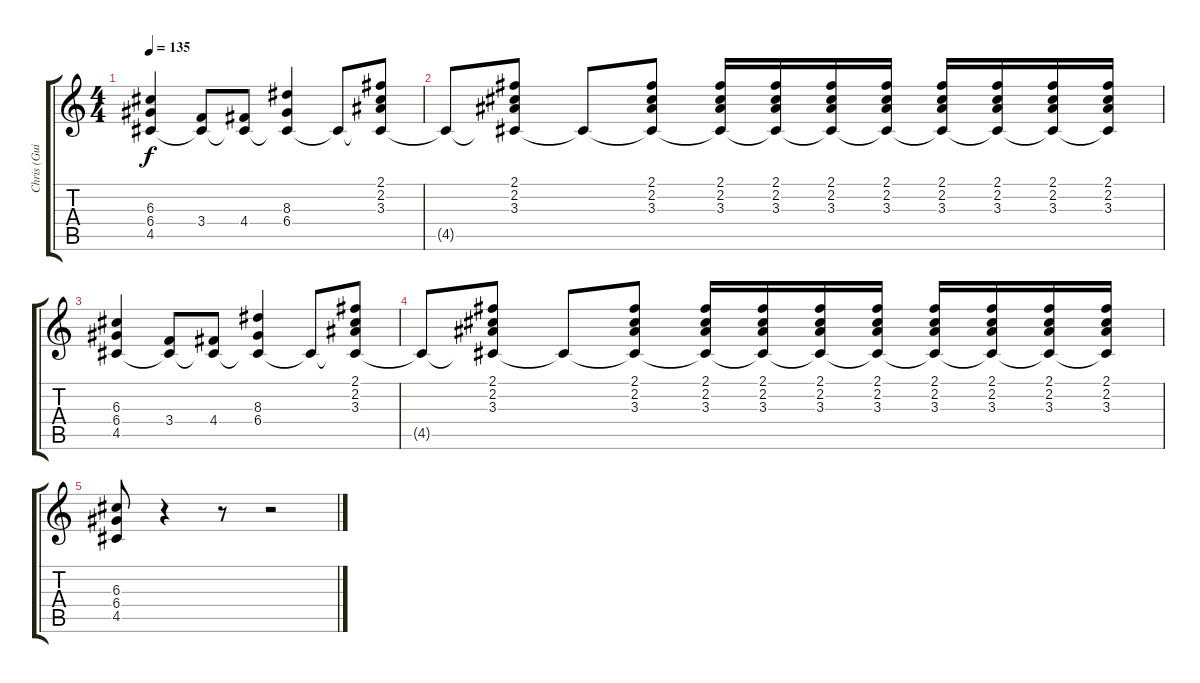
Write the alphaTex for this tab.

\track ("Chris (Guitar)" "Chris (Gui") {instrument electricguitarclean}
\staff {score tabs}
\tuning (E4 B3 G3 D3 A2 E2) {hide}
\ts (4 4)
\tempo 135
\clef g2
\ks c
(6.3 6.4 4.5).4{dy f instrument distortionguitar} (3.4 4.5{t}).8 (4.4 4.5{t}).8 (8.3 6.4 4.5{t}).4 4.5{t}.8 (2.1 2.2 3.3 4.5{t}).8 |
4.5{t}.8{instrument distortionguitar} (2.1 2.2 3.3 4.5{t}).8 4.5{t}.8 (2.1 2.2 3.3 4.5{t}).8 (2.1 2.2 3.3 4.5{t}).16 (2.1 2.2 3.3 4.5{t}).16 (2.1 2.2 3.3 4.5{t}).16 (2.1 2.2 3.3 4.5{t}).16 (2.1 2.2 3.3 4.5{t}).16 (2.1 2.2 3.3 4.5{t}).16 (2.1 2.2 3.3 4.5{t}).16 (2.1 2.2 3.3 4.5{t}).16 |
(6.3 6.4 4.5).4{instrument distortionguitar} (3.4 4.5{t}).8 (4.4 4.5{t}).8 (8.3 6.4 4.5{t}).4 4.5{t}.8 (2.1 2.2 3.3 4.5{t}).8 |
4.5{t}.8{instrument distortionguitar} (2.1 2.2 3.3 4.5{t}).8 4.5{t}.8 (2.1 2.2 3.3 4.5{t}).8 (2.1 2.2 3.3 4.5{t}).16 (2.1 2.2 3.3 4.5{t}).16 (2.1 2.2 3.3 4.5{t}).16 (2.1 2.2 3.3 4.5{t}).16 (2.1 2.2 3.3 4.5{t}).16 (2.1 2.2 3.3 4.5{t}).16 (2.1 2.2 3.3 4.5{t}).16 (2.1 2.2 3.3 4.5{t}).16 |
(6.3 6.4 4.5).8{volume 11 instrument distortionguitar} r.4 r.8 r.2
